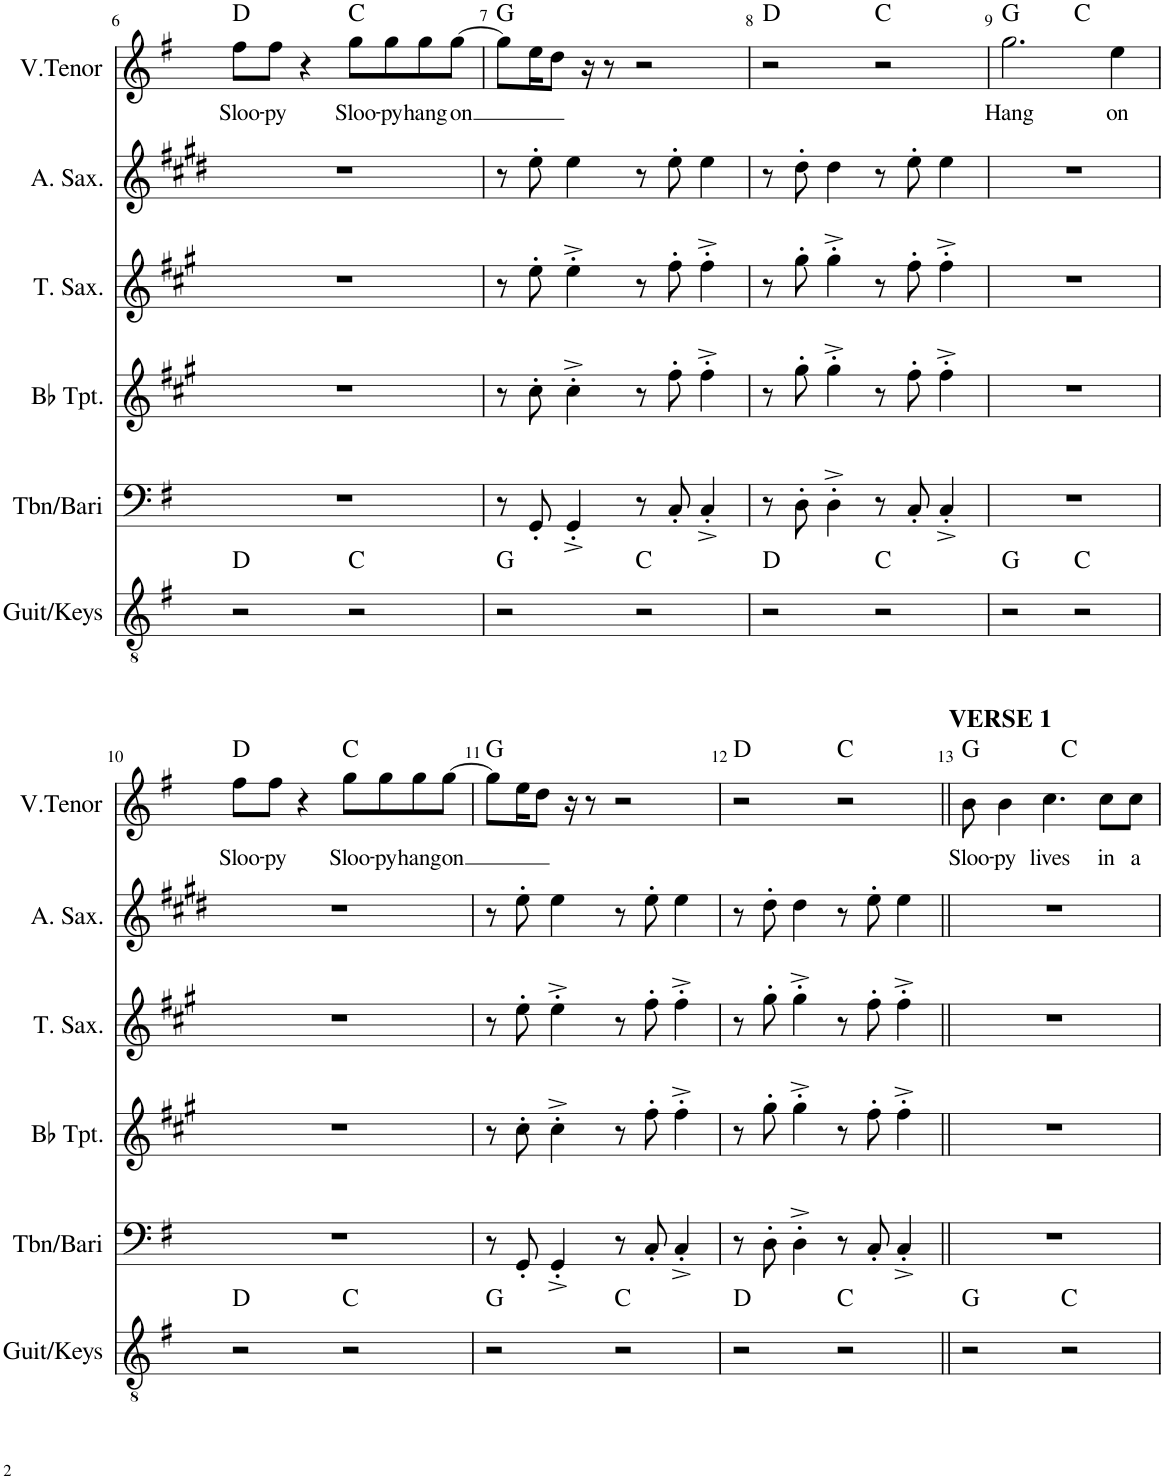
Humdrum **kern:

**kern	**harte	**kern	**kern	**kern	**kern	**kern	**text	**harte
*part6	*part6	*part5	*part4	*part3	*part2	*part1	*part1	*part1
*staff6	*	*staff5	*staff4	*staff3	*staff2	*staff1	*staff1	*
*I"Guit/Keys	*	*I"Tbn/Bari	*I"Bb Trumpet	*I"Tenor Saxophone	*I"Alto Saxophone	*I"V. Tenor	*	*
*I'Guit/Keys	*	*I'Tbn/Bari	*I'Bb Tpt.	*I'T. Sax.	*I'A. Sax.	*I'V.Tenor	*	*
!!LO:PB:g=z
*clefGv2	*	*clefF4	*clefG2	*clefG2	*clefG2	*clefG2	*	*
*	*	*	*Trd1c2	*Trd8c14	*Trd5c9	*	*	*
*k[f#]	*	*k[f#]	*k[f#c#g#]	*k[f#c#g#]	*k[f#c#g#d#]	*k[f#]	*	*
*M4/4	*	*M4/4	*M4/4	*M4/4	*M4/4	*M4/4	*	*
=6	=6	=6	=6	=6	=6	=6	=6	=6
!	!	!	!	!	!	!	!LO:LY:b	!
2r	D:maj	1r	1r	1r	1r	8ff#\L	Sloo-	D:maj
!	!	!	!	!	!	!	!LO:LY:b	!
.	.	.	.	.	.	8ff#\J	-py	.
.	.	.	.	.	.	4r	.	.
!	!	!	!	!	!	!	!LO:LY:b	!
2r	C:maj	.	.	.	.	8gg\L	Sloo-	C:maj
!	!	!	!	!	!	!	!LO:LY:b	!
.	.	.	.	.	.	8gg\	-py	.
!	!	!	!	!	!	!	!LO:LY:b	!
.	.	.	.	.	.	8gg\	hang	.
!	!	!	!	!	!	!	!LO:LY:b	!
.	.	.	.	.	.	[8gg\J	on	.
=7	=7	=7	=7	=7	=7	=7	=7	=7
2r	G:maj	8r	8r	8r	8r	8gg\L]	.	G:maj
.	.	8GG'/	8cc#'\	8ee'\	8ee'\	16ee\K	.	.
.	.	.	.	.	.	8dd\J	.	.
.	.	4GG'^/	4cc#'^\	4ee'^\	4ee\	.	.	.
.	.	.	.	.	.	16r	.	.
.	.	.	.	.	.	8r	.	.
2r	C:maj	8r	8r	8r	8r	2r	.	.
.	.	8C'/	8ff#'\	8ff#'\	8ee'\	.	.	.
.	.	4C'^/	4ff#'^\	4ff#'^\	4ee\	.	.	.
=8	=8	=8	=8	=8	=8	=8	=8	=8
2r	D:maj	8r	8r	8r	8r	2r	.	D:maj
.	.	8D'\	8gg#'\	8gg#'\	8dd#'\	.	.	.
.	.	4D'^\	4gg#'^\	4gg#'^\	4dd#\	.	.	.
2r	C:maj	8r	8r	8r	8r	2r	.	C:maj
.	.	8C'/	8ff#'\	8ff#'\	8ee'\	.	.	.
.	.	4C'^/	4ff#'^\	4ff#'^\	4ee\	.	.	.
=9	=9	=9	=9	=9	=9	=9	=9	=9
!	!	!	!	!	!	!	!LO:LY:b	!
*	*	*	*	*	*	*^	*	*
2r	G:maj	1r	1r	1r	1r	2.gg\	2ryy	Hang	G:maj
2r	C:maj	.	.	.	.	.	2ryy	.	C:maj
!	!	!	!	!	!	!	!	!LO:LY:b	!
.	.	.	.	.	.	4ee\	.	on	.
!!LO:LB:g=z
=10	=10	=10	=10	=10	=10	=10	=10	=10	=10
!	!	!	!	!	!	!	!	!LO:LY:b	!
*	*	*	*	*	*	*v	*v	*	*
2r	D:maj	1r	1r	1r	1r	8ff#\L	Sloo-	D:maj
!	!	!	!	!	!	!	!LO:LY:b	!
.	.	.	.	.	.	8ff#\J	-py	.
.	.	.	.	.	.	4r	.	.
!	!	!	!	!	!	!	!LO:LY:b	!
2r	C:maj	.	.	.	.	8gg\L	Sloo-	C:maj
!	!	!	!	!	!	!	!LO:LY:b	!
.	.	.	.	.	.	8gg\	-py	.
!	!	!	!	!	!	!	!LO:LY:b	!
.	.	.	.	.	.	8gg\	hang	.
!	!	!	!	!	!	!	!LO:LY:b	!
.	.	.	.	.	.	[8gg\J	on	.
=11	=11	=11	=11	=11	=11	=11	=11	=11
2r	G:maj	8r	8r	8r	8r	8gg\L]	.	G:maj
.	.	8GG'/	8cc#'\	8ee'\	8ee'\	16ee\K	.	.
.	.	.	.	.	.	8dd\J	.	.
.	.	4GG'^/	4cc#'^\	4ee'^\	4ee\	.	.	.
.	.	.	.	.	.	16r	.	.
.	.	.	.	.	.	8r	.	.
2r	C:maj	8r	8r	8r	8r	2r	.	.
.	.	8C'/	8ff#'\	8ff#'\	8ee'\	.	.	.
.	.	4C'^/	4ff#'^\	4ff#'^\	4ee\	.	.	.
=12	=12	=12	=12	=12	=12	=12	=12	=12
2r	D:maj	8r	8r	8r	8r	2r	.	D:maj
.	.	8D'\	8gg#'\	8gg#'\	8dd#'\	.	.	.
.	.	4D'^\	4gg#'^\	4gg#'^\	4dd#\	.	.	.
2r	C:maj	8r	8r	8r	8r	2r	.	C:maj
.	.	8C'/	8ff#'\	8ff#'\	8ee'\	.	.	.
.	.	4C'^/	4ff#'^\	4ff#'^\	4ee\	.	.	.
=13||	=13||	=13||	=13||	=13||	=13||	=13||	=13||	=13||
!	!	!	!	!	!	!LO:TX:a:B:t=VERSE 1	!	!
!	!	!	!	!	!	!	!LO:LY:b	!
*	*	*	*	*	*	*^	*	*
2r	G:maj	1r	1r	1r	1r	8b\	2ryy	Sloo-	G:maj
!	!	!	!	!	!	!	!	!LO:LY:b	!
.	.	.	.	.	.	4b\	.	-py	.
!	!	!	!	!	!	!	!	!LO:LY:b	!
.	.	.	.	.	.	4.cc\	.	lives	.
2r	C:maj	.	.	.	.	.	2ryy	.	C:maj
!	!	!	!	!	!	!	!	!LO:LY:b	!
.	.	.	.	.	.	8cc\L	.	in	.
!	!	!	!	!	!	!	!	!LO:LY:b	!
.	.	.	.	.	.	8cc\J	.	a	.
*	*	*	*	*	*	*v	*v	*	*
=	=	=	=	=	=	=	=	=
*-	*-	*-	*-	*-	*-	*-	*-	*-
